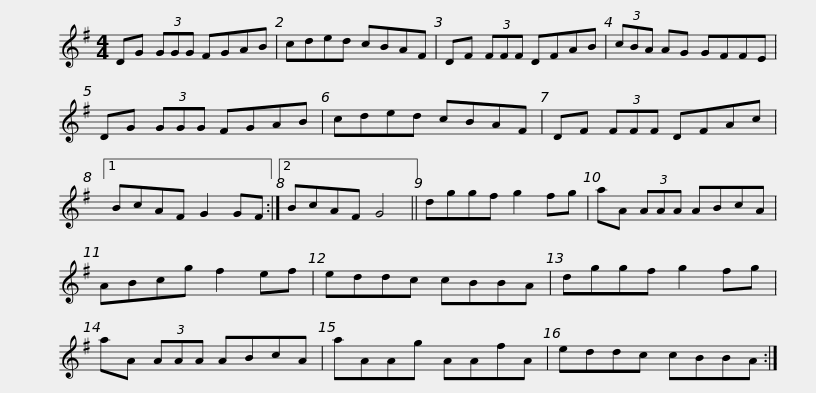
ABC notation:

X:1
L:1/8
M:4/4
I:linebreak $
K:G
V:1 treble
V:1
 DG (3GGG FGAB | cded cBAF | DF (3FFF DFAB | (3cBA AG GFFE | DG (3GGG FGAB |$ %5
 cded cBAF | DF (3FFF DFAc |1 BcAF G2 GF :|2 BcAF G4 || dggf g2 fg | %10
 aA (3AAA ABcA |$ ABcg f2 ef | eddc cBBA | dggf g2 fg | aA (3AAA ABcA | %15
 aAAg AAfA |$ eddc cBBA :| %17
